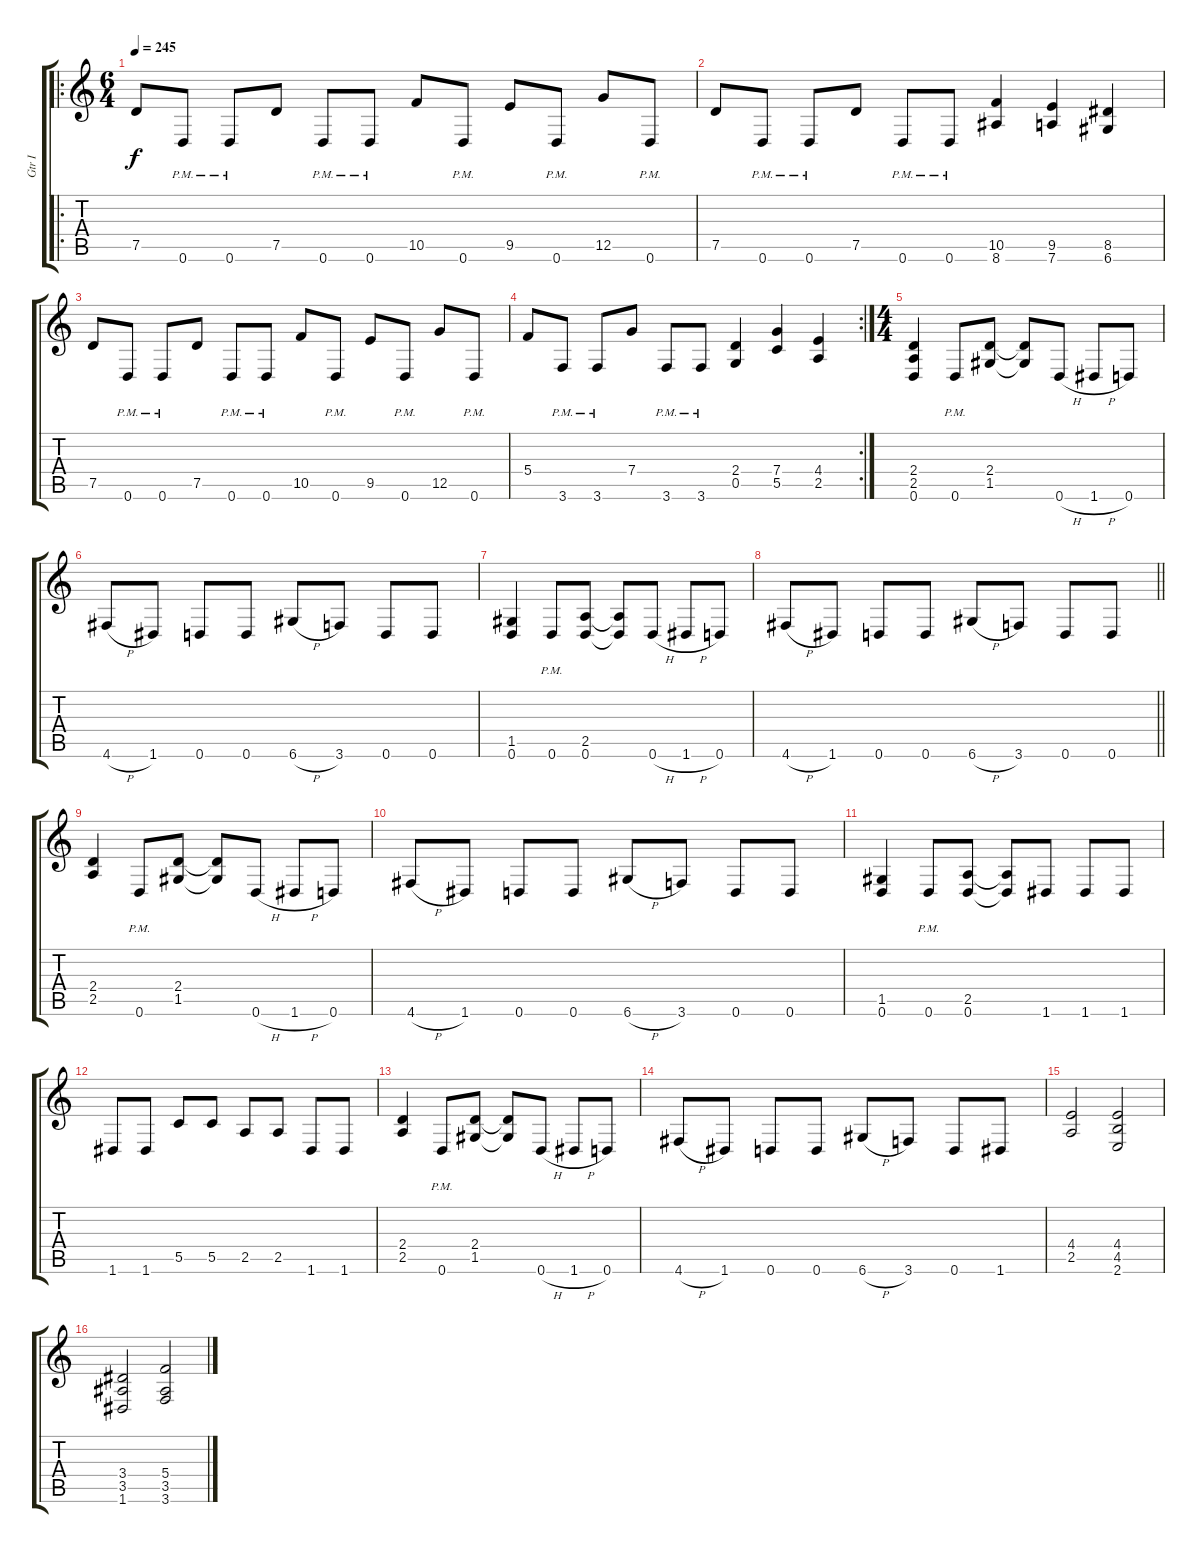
\track ("Gtr I" "Gtr I") {instrument overdrivenguitar}
\staff {score tabs}
\tuning (D4 A3 F3 C3 G2 D2) {hide}
\ro
\ts (6 4)
\tempo 245
\clef g2
\ks c
7.5.8{dy f instrument overdrivenguitar} 0.6{pm}.8 0.6{pm}.8 7.5.8 0.6{pm}.8 0.6{pm}.8 10.5.8 0.6{pm}.8 9.5.8 0.6{pm}.8 12.5.8 0.6{pm}.8 |
7.5.8 0.6{pm}.8 0.6{pm}.8 7.5.8 0.6{pm}.8 0.6{pm}.8 (10.5 8.6).4 (9.5 7.6).4 (8.5 6.6).4 |
7.5.8 0.6{pm}.8 0.6{pm}.8 7.5.8 0.6{pm}.8 0.6{pm}.8 10.5.8 0.6{pm}.8 9.5.8 0.6{pm}.8 12.5.8 0.6{pm}.8 |
\rc 2
5.4.8 3.6{pm}.8 3.6{pm}.8 7.4.8 3.6{pm}.8 3.6{pm}.8 (2.4 0.5).4 (7.4 5.5).4 (4.4 2.5).4 |
\ts (4 4)
(2.4 2.5 0.6).4 0.6{pm}.8 (2.4 1.5).8 (2.4{t} 1.5{t}).8 0.6{h}.8 1.6{h}.8 0.6.8 |
4.6{h}.8 1.6.8 0.6.8 0.6.8 6.6{h}.8 3.6.8 0.6.8 0.6.8 |
(1.5 0.6).4 0.6{pm}.8 (2.5 0.6).8 (2.5{t} 0.6{t}).8 0.6{h}.8 1.6{h}.8 0.6.8 |
\barLineRight lightlight
4.6{h}.8 1.6.8 0.6.8 0.6.8 6.6{h}.8 3.6.8 0.6.8 0.6.8 |
(2.4 2.5).4 0.6{pm}.8 (2.4 1.5).8 (2.4{t} 1.5{t}).8 0.6{h}.8 1.6{h}.8 0.6.8 |
4.6{h}.8 1.6.8 0.6.8 0.6.8 6.6{h}.8 3.6.8 0.6.8 0.6.8 |
(1.5 0.6).4 0.6{pm}.8 (2.5 0.6).8 (2.5{t} 0.6{t}).8 1.6.8 1.6.8 1.6.8 |
1.6.8 1.6.8 5.5.8 5.5.8 2.5.8 2.5.8 1.6.8 1.6.8 |
(2.4 2.5).4 0.6{pm}.8 (2.4 1.5).8 (2.4{t} 1.5{t}).8 0.6{h}.8 1.6{h}.8 0.6.8 |
4.6{h}.8 1.6.8 0.6.8 0.6.8 6.6{h}.8 3.6.8 0.6.8 1.6.8 |
(4.4 2.5).2 (4.4 4.5 2.6).2 |
(3.4 3.5 1.6).2 (5.4 3.5 3.6).2
